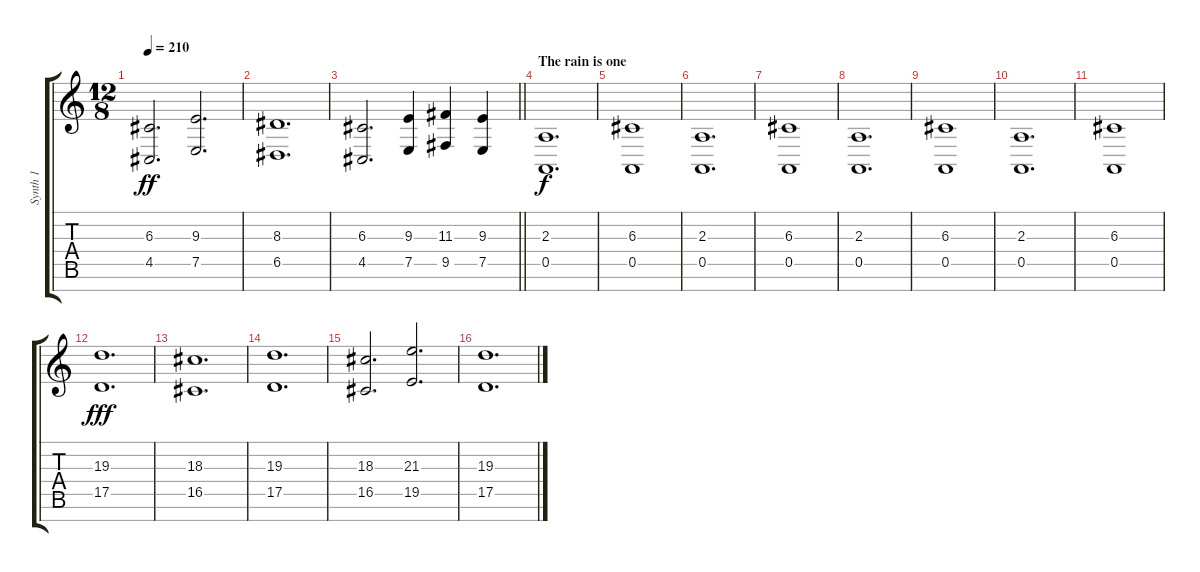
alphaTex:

\track ("Synth 1" "Synth 1") {instrument synthstrings1}
\staff {score tabs}
\tuning (E4 B3 G3 D3 A2 E2 B1) {hide}
\ts (12 8)
\tempo 210
\clef g2
\ks c
(6.3 4.5).2{d dy ff} (9.3 7.5).2{d} |
(8.3 6.5).1{d} |
\barLineRight lightlight
(6.3 4.5).2{d} (9.3 7.5).4 (11.3 9.5).4 (9.3 7.5).4 |
\section ("" "The rain is one")
(2.3 0.5).1{d dy f} |
(6.3 0.5).1 |
(2.3 0.5).1{d} |
(6.3 0.5).1 |
(2.3 0.5).1{d} |
(6.3 0.5).1 |
(2.3 0.5).1{d} |
(6.3 0.5).1 |
(19.3 17.5).1{d dy fff} |
(18.3 16.5).1{d} |
(19.3 17.5).1{d} |
(18.3 16.5).2{d} (21.3 19.5).2{d} |
(19.3 17.5).1{d}
